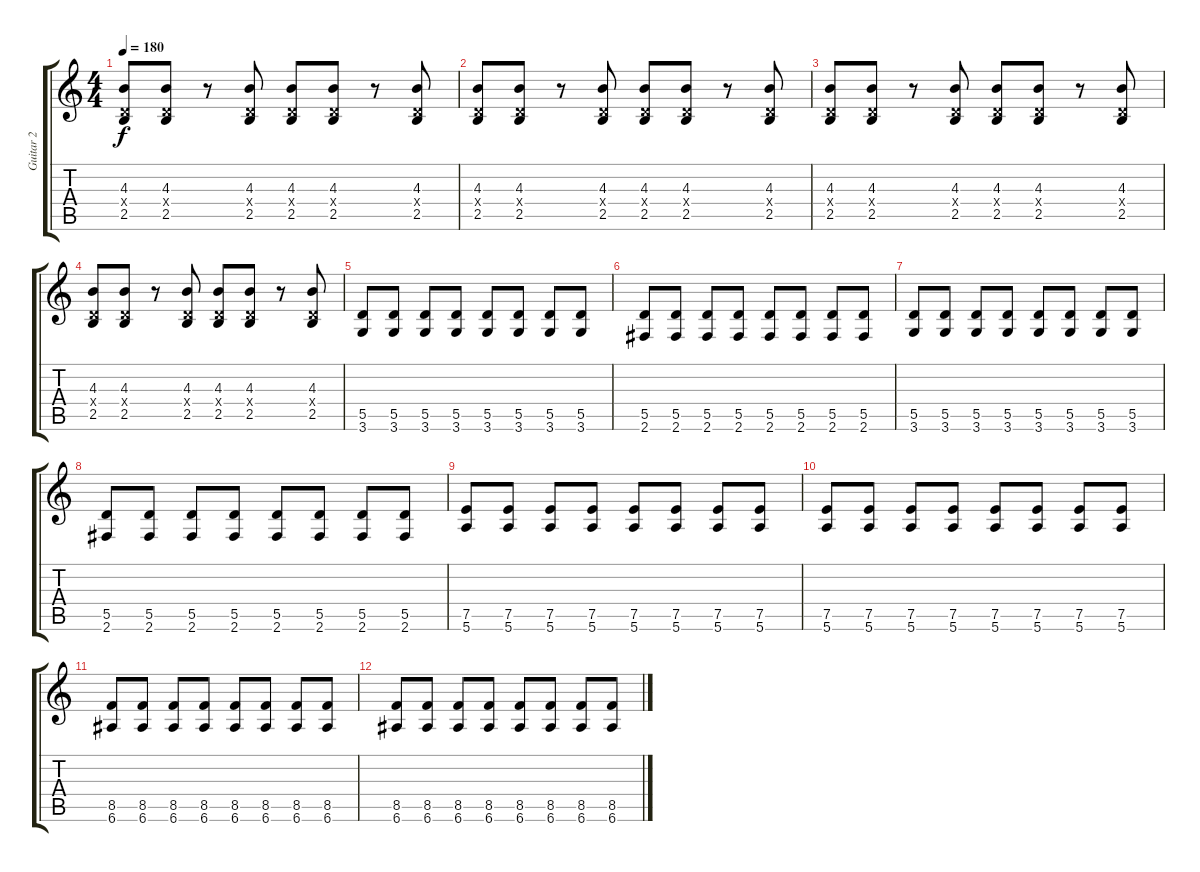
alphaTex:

\track ("Guitar 2" "Guitar 2") {instrument overdrivenguitar}
\staff {score tabs}
\tuning (E4 B3 G3 D3 A2 E2) {hide}
\ts (4 4)
\tempo 180
\clef g2
\ks c
(4.3 0.4{x} 2.5).8{dy f} (4.3 0.4{x} 2.5).8 r.8 (4.3 0.4{x} 2.5).8 (4.3 0.4{x} 2.5).8 (4.3 0.4{x} 2.5).8 r.8 (4.3 0.4{x} 2.5).8 |
(4.3 0.4{x} 2.5).8 (4.3 0.4{x} 2.5).8 r.8 (4.3 0.4{x} 2.5).8 (4.3 0.4{x} 2.5).8 (4.3 0.4{x} 2.5).8 r.8 (4.3 0.4{x} 2.5).8 |
(4.3 0.4{x} 2.5).8 (4.3 0.4{x} 2.5).8 r.8 (4.3 0.4{x} 2.5).8 (4.3 0.4{x} 2.5).8 (4.3 0.4{x} 2.5).8 r.8 (4.3 0.4{x} 2.5).8 |
(4.3 0.4{x} 2.5).8 (4.3 0.4{x} 2.5).8 r.8 (4.3 0.4{x} 2.5).8 (4.3 0.4{x} 2.5).8 (4.3 0.4{x} 2.5).8 r.8 (4.3 0.4{x} 2.5).8 |
(5.5 3.6).8 (5.5 3.6).8 (5.5 3.6).8 (5.5 3.6).8 (5.5 3.6).8 (5.5 3.6).8 (5.5 3.6).8 (5.5 3.6).8 |
(5.5 2.6).8 (5.5 2.6).8 (5.5 2.6).8 (5.5 2.6).8 (5.5 2.6).8 (5.5 2.6).8 (5.5 2.6).8 (5.5 2.6).8 |
(5.5 3.6).8 (5.5 3.6).8 (5.5 3.6).8 (5.5 3.6).8 (5.5 3.6).8 (5.5 3.6).8 (5.5 3.6).8 (5.5 3.6).8 |
(5.5 2.6).8 (5.5 2.6).8 (5.5 2.6).8 (5.5 2.6).8 (5.5 2.6).8 (5.5 2.6).8 (5.5 2.6).8 (5.5 2.6).8 |
(7.5 5.6).8 (7.5 5.6).8 (7.5 5.6).8 (7.5 5.6).8 (7.5 5.6).8 (7.5 5.6).8 (7.5 5.6).8 (7.5 5.6).8 |
(7.5 5.6).8 (7.5 5.6).8 (7.5 5.6).8 (7.5 5.6).8 (7.5 5.6).8 (7.5 5.6).8 (7.5 5.6).8 (7.5 5.6).8 |
(8.5 6.6).8 (8.5 6.6).8 (8.5 6.6).8 (8.5 6.6).8 (8.5 6.6).8 (8.5 6.6).8 (8.5 6.6).8 (8.5 6.6).8 |
(8.5 6.6).8 (8.5 6.6).8 (8.5 6.6).8 (8.5 6.6).8 (8.5 6.6).8 (8.5 6.6).8 (8.5 6.6).8 (8.5 6.6).8
